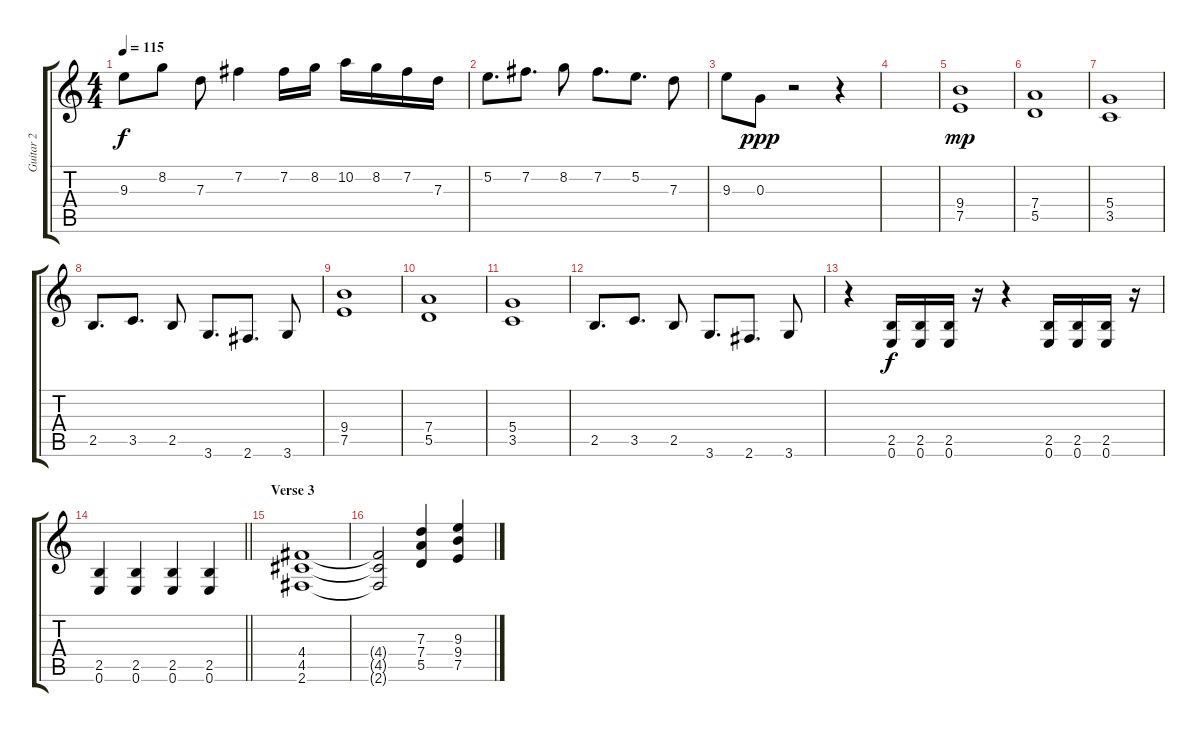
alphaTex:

\track ("Guitar 2" "Guitar 2") {instrument distortionguitar}
\staff {score tabs}
\tuning (E4 B3 G3 D3 A2 E2) {hide}
\ts (4 4)
\tempo 115
\clef g2
\ks c
9.3.8{dy f} 8.2.8 7.3.8 7.2.4 7.2.16 8.2.16 10.2.16 8.2.16 7.2.16 7.3.16 |
5.2.8{d} 7.2.8{d} 8.2.8 7.2.8{d} 5.2.8{d} 7.3.8 |
9.3.8 0.3.8{dy ppp} r.2 r.4 |
|
(9.4 7.5).1{dy mp} |
(7.4 5.5).1 |
(5.4 3.5).1 |
2.5.8{d} 3.5.8{d} 2.5.8 3.6.8{d} 2.6.8{d} 3.6.8 |
(9.4 7.5).1 |
(7.4 5.5).1 |
(5.4 3.5).1 |
2.5.8{d} 3.5.8{d} 2.5.8 3.6.8{d} 2.6.8{d} 3.6.8 |
r.4 (2.5 0.6).16{dy f} (2.5 0.6).16 (2.5 0.6).16 r.16 r.4 (2.5 0.6).16 (2.5 0.6).16 (2.5 0.6).16 r.16 |
\barLineRight lightlight
(2.5 0.6).4 (2.5 0.6).4 (2.5 0.6).4 (2.5 0.6).4 |
\section ("" "Verse 3")
(4.4 4.5 2.6).1 |
(4.4{t} 4.5{t} 2.6{t}).2 (7.3 7.4 5.5).4 (9.3 9.4 7.5).4
